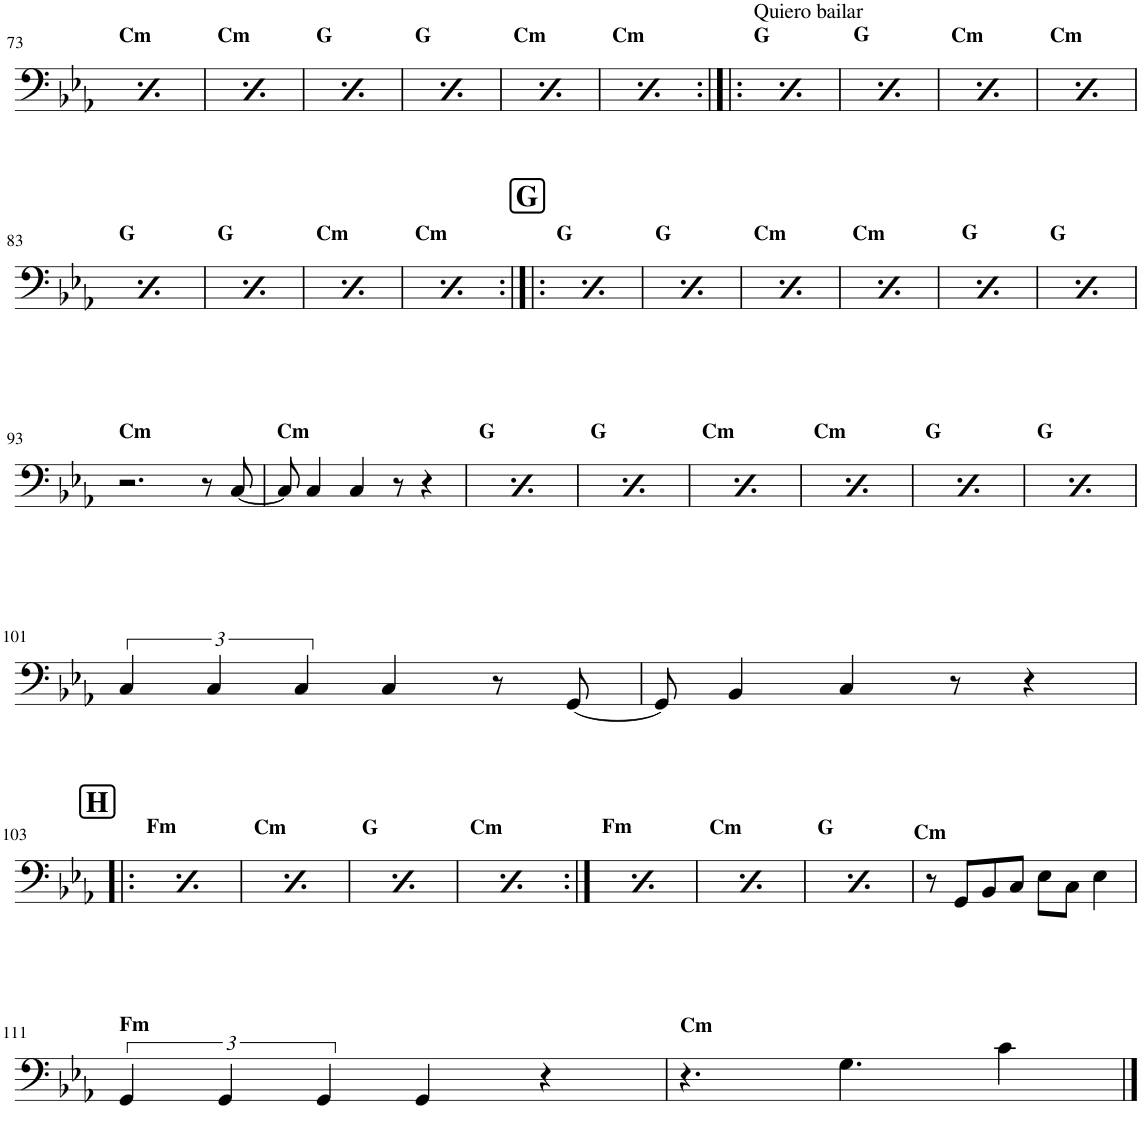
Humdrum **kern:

**kern
*part1
*staff1
*I"Guitare basse
*I'Guit. B.
!!LO:PB:g=z
*clefF4
*Trd7c12
*k[b-e-a-]
*M4/4
=73
!LO:TX:a:B:t=G
4.Bn\
4.E-\
4D\
=74
!LO:TX:a:B:t=G
4.Bn\
4.E-\
4D\
=75
!LO:TX:a:B:t=G
4.Bn\
4.E-\
4D\
=76
!LO:TX:a:B:t=G
4.Bn\
4.E-\
4D\
=77
!LO:TX:a:B:t=G
4.Bn\
4.E-\
4D\
=78
!LO:TX:a:B:t=G
4.Bn\
4.E-\
4D\
=79:|!|:
!LO:TX:a:B:t=G
4.Bn\
4.E-\
4D\
=80
!LO:TX:a:B:t=G
4.Bn\
4.E-\
4D\
=81
!LO:TX:a:B:t=G
4.Bn\
4.E-\
4D\
=82
!LO:TX:a:B:t=G
4.Bn\
4.E-\
4D\
!!LO:LB:g=z
=83
!LO:TX:a:B:t=G
4.Bn\
4.E-\
4D\
=84
!LO:TX:a:B:t=G
4.Bn\
4.E-\
4D\
=85
!LO:TX:a:B:t=G
4.Bn\
4.E-\
4D\
=86
!LO:TX:a:B:t=G
4.Bn\
4.E-\
4D\
=87:|!|:
!LO:TX:a:B:t=G
4.Bn\
4.E-\
4D\
=88
!LO:TX:a:B:t=G
4.Bn\
4.E-\
4D\
=89
!LO:TX:a:B:t=G
4.Bn\
4.E-\
4D\
=90
!LO:TX:a:B:t=G
4.Bn\
4.E-\
4D\
=91
!LO:TX:a:B:t=G
4.Bn\
4.E-\
4D\
=92
!LO:TX:a:B:t=G
4.Bn\
4.E-\
4D\
!!LO:LB:g=z
=93
!LO:TX:a:B:t=Cm
2.r
8r
[8C/
=94
!LO:TX:a:B:t=Cm
8C/]
4C/
4C/
8r
4r
=95
!LO:TX:a:B:t=Cm
8C/]
4C/
4C/
8r
4r
=96
!LO:TX:a:B:t=Cm
8C/]
4C/
4C/
8r
4r
=97
!LO:TX:a:B:t=Cm
8C/]
4C/
4C/
8r
4r
=98
!LO:TX:a:B:t=Cm
8C/]
4C/
4C/
8r
4r
=99
!LO:TX:a:B:t=Cm
8C/]
4C/
4C/
8r
4r
=100
!LO:TX:a:B:t=Cm
8C/]
4C/
4C/
8r
4r
!!LO:LB:g=z
=101
6C/
6C/
6C/
4C/
8r
[8GG/
=102
8GG/]
4BB-/
4C/
8r
4r
!!LO:LB:g=z
=103!|:
8GG/]
4BB-/
4C/
8r
4r
=104
8GG/]
4BB-/
4C/
8r
4r
=105
8GG/]
4BB-/
4C/
8r
4r
=106
8GG/]
4BB-/
4C/
8r
4r
=107:|!
8GG/]
4BB-/
4C/
8r
4r
=108
8GG/]
4BB-/
4C/
8r
4r
=109
8GG/]
4BB-/
4C/
8r
4r
=110
!LO:TX:a:B:t=Cm
8r
8GG/L
8BB-/
8C/J
8E-\L
8C\J
4E-\
!!LO:LB:g=z
=111
!LO:TX:a:B:t=Fm
6GG/
6GG/
6GG/
4GG/
4r
=112
!LO:TX:a:B:t=Cm
4.r
4.G\
4c\
==
*-
